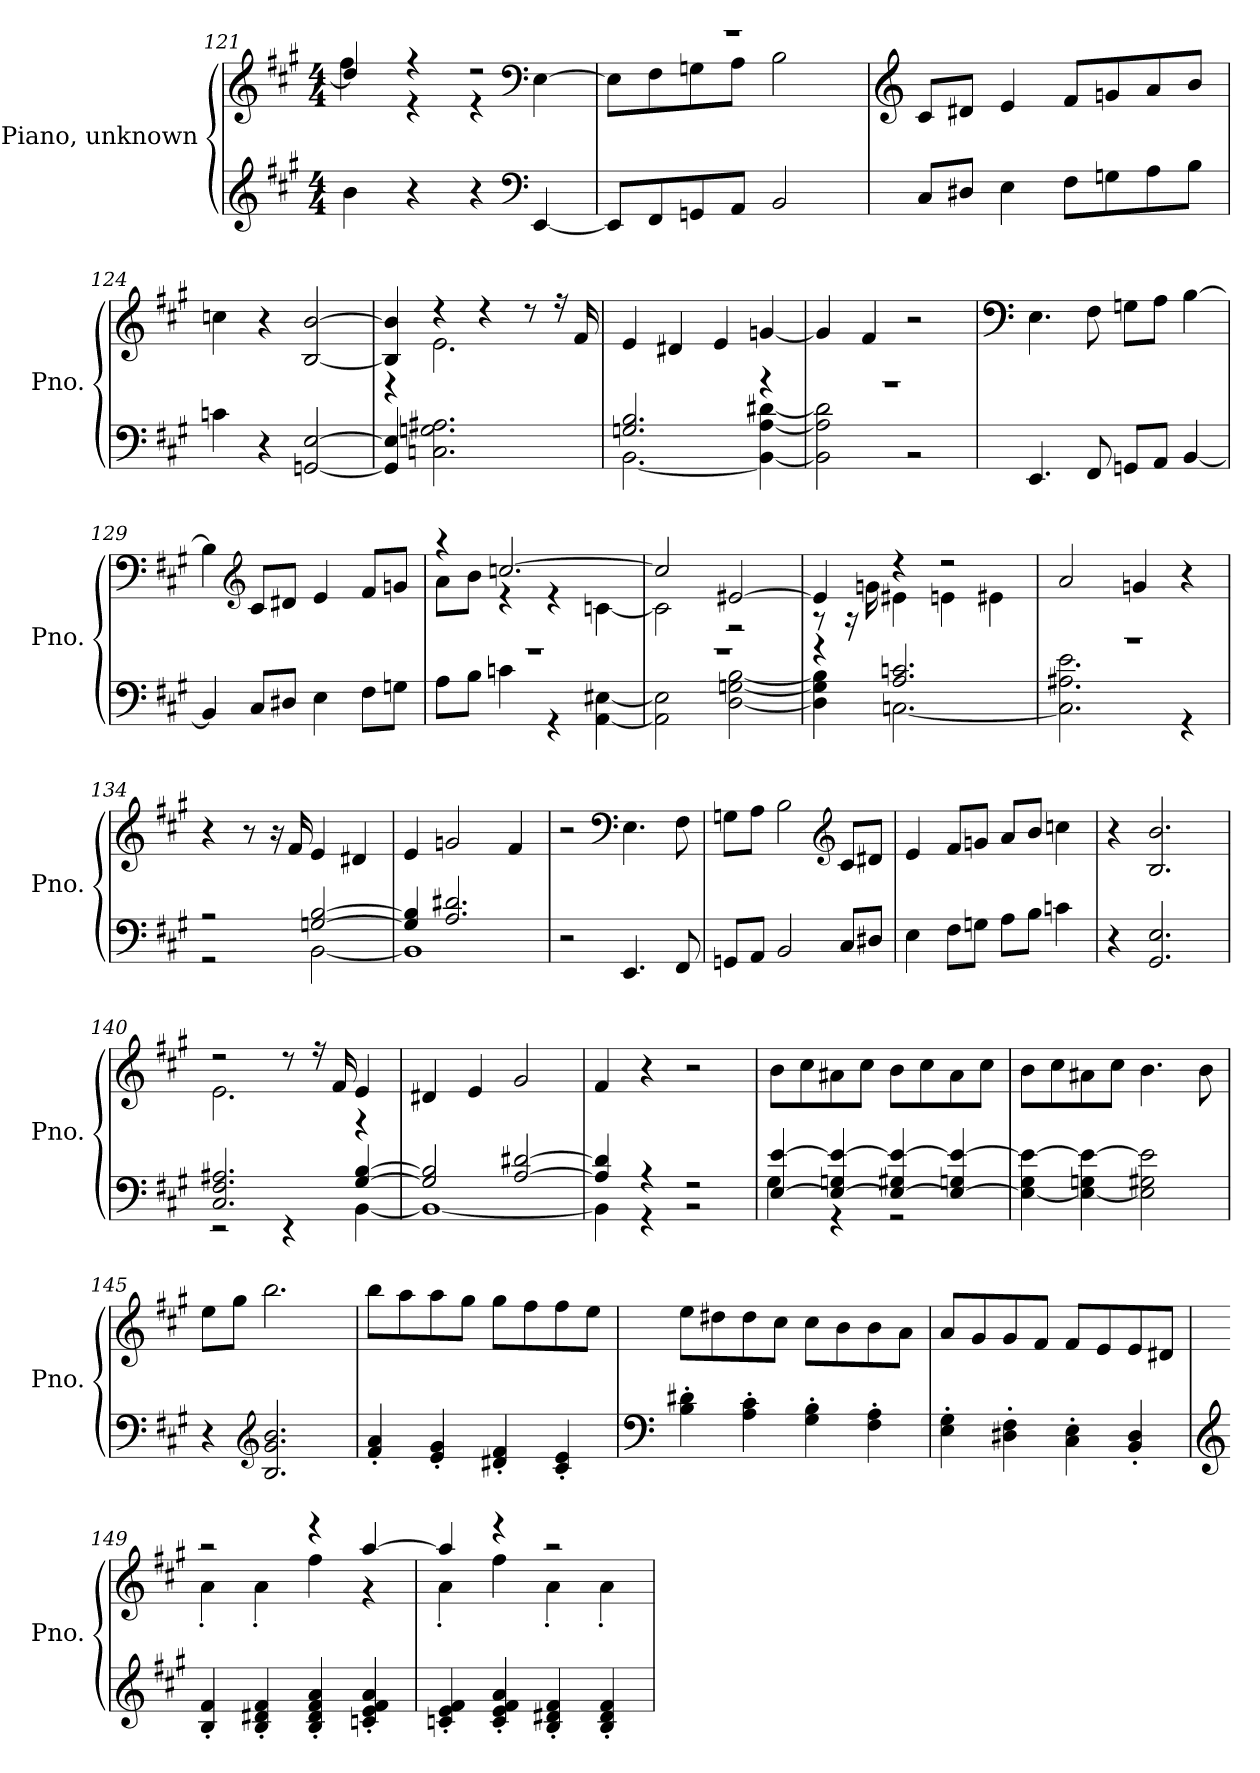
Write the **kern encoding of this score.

**kern	**kern
*part1	*part1
*staff2	*staff1
*I"Piano, unknown	*
*I'Pno.	*
*clefG2	*clefG2
*k[f#c#g#]	*k[f#c#g#]
*M4/4	*M4/4
=121	=121
*	*^
4b\	4dd#/]	4ff#\
4r	4r	4r
4r	2r	4r
*clefF4	*clefF4	*
[4EE/	.	[4E\
=122	=122	=122
8EE/L]	1r	8E\L]
8FF#/	.	8F#\
8GGn/	.	8Gn\
8AA/J	.	8A\J
2BB/	.	2B\
*	*v	*v
!!LO:PB:g=z
=123	=123
*	*clefG2
8C#/L	8c#/L
8D#X/J	8d#X/J
4E\	4e/
8F#\L	8f#/L
8Gn\	8gn/
8A\	8a/
8B\J	8b/J
=124	=124
4cn\	4ccn\
4r	4r
[2GGn/ [2E/	[2B/ [2b/
=125	=125
*	*^
4GG/] 4E/]	4B/] 4b/]	4r
2.Cn\ 2.Gn\ 2.A#X\	4r	2.e\
.	4r	.
.	8r	.
.	16r	.
.	16f#/	.
*	*v	*v
=126	=126
*^	*
2.Gn/ 2.B/	[2.BB\	4e/
.	.	4d#X/
.	.	4e/
4r	4BB\_ [4A\ [4d#X\	[4gn/
=127	=127	=127
1r	2BB\] 2A\] 2d#\]	4g/]
.	.	4f#/
.	2r	2r
*v	*v	*
=128	=128
*	*clefF4
4.EE/	4.E\
8FF#/	8F#\
8GGn/L	8Gn\L
8AA/J	8A\J
[4BB/	[4B\
!!LO:LB:g=z
=129	=129
4BB/]	4B\]
*	*clefG2
8C#/L	8c#/L
8D#X/J	8d#X/J
4E\	4e/
8F#\L	8f#/L
8Gn\J	8gn/J
=130	=130
*^	*^
1r	8A\L	4r	8a\L
.	8B\J	.	8b\J
.	4cn\	[2.ccn/	4r
.	4r	.	4r
.	[4AA\ [4E#X\	.	[4cn\
=131	=131	=131	=131
1r	2AA\] 2E#\]	2cc/]	2c\]
.	[2D\ [2Gn\ [2B\	[2e#X/	2r
=132	=132	=132	=132
4r	4D\] 4G\] 4B\]	4e#/]	8r
.	.	.	16r
.	.	.	16gn\
2.A/ 2.cn/	[2.Cn\	4r	4e#X\
.	.	2r	4en\
.	.	.	4e#X\
*	*	*v	*v
=133	=133	=133
1r	2.C\] 2.A#X\ 2.e\	2a/
.	.	4gn/
.	4r	4r
!!LO:LB:g=z
=134	=134	=134
2r	2r	4r
.	.	8r
.	.	16r
.	.	16f#/
[2Gn/ [2B/	[2BB\	4e/
.	.	4d#X/
=135	=135	=135
4G/] 4B/]	1BB]	4e/
2.A/ 2.d#X/	.	2gn/
.	.	4f#/
*v	*v	*
=136	=136
2r	2r
*	*clefF4
4.EE/	4.E\
8FF#/	8F#\
=137	=137
8GGn/L	8Gn\L
8AA/J	8A\J
2BB/	2B\
*	*clefG2
8C#/L	8c#/L
8D#X/J	8d#X/J
=138	=138
4E\	4e/
8F#\L	8f#/L
8Gn\J	8gn/J
8A\L	8a/L
8B\J	8b/J
4cn\	4ccn\
=139	=139
4r	4r
2.GG#/ 2.E/	2.B/ 2.b/
!!LO:LB:g=z
=140	=140
*^	*^
2.C#/ 2.F#/ 2.A#X/	2r	2r	2.e\
.	4r	8r	.
.	.	16r	.
.	.	16f#/	.
[4G#/ [4B/	[4BB\	4e/	4r
*	*	*v	*v
=141	=141	=141
2G#/] 2B/]	1BB_	4d#X/
.	.	4e/
[2A/ [2d#X/	.	2g#/
=142	=142	=142
4A/] 4d#/]	4BB\]	4f#/
4r	4r	4r
2r	2r	2r
=143	=143	=143
[4E/ [4e/	4G#\	8b\L
.	.	8cc#\
4E/_ 4Gn/ 4e/_	4r	8a#X\
.	.	8cc#\J
4E/_ 4G#X/ 4e/_	2r	8b\L
.	.	8cc#\
4E/_ 4Gn/ 4e/_	.	8a#\
.	.	8cc#\J
*v	*v	*
=144	=144
4E\_ 4G#\ 4e\_	8b\L
.	8cc#\
4E\_ 4Gn\ 4e\_	8a#X\
.	8cc#\J
2E\] 2G#X\ 2e\]	4.b\
.	8b\
=145	=145
4r	8ee\L
.	8gg#\J
*clefG2	*
2.B/ 2.g#/ 2.b/	2.bb\
!!LO:LB:g=z
=146	=146
4f#/' 4a/'	8bb\L
.	8aa\
4e/' 4g#/'	8aa\
.	8gg#\J
4d#X/' 4f#/'	8gg#\L
.	8ff#\
4c#/' 4e/'	8ff#\
.	8ee\J
=147	=147
*clefF4	*
4B\' 4d#X\'	8ee\L
.	8dd#X\
4A\' 4c#\'	8dd#\
.	8cc#\J
4G#\' 4B\'	8cc#\L
.	8b\
4F#\' 4A\'	8b\
.	8a\J
=148	=148
4E\' 4G#\'	8a/L
.	8g#/
4D#X\' 4F#\'	8g#/
.	8f#/J
4C#\' 4E\'	8f#/L
.	8e/
4BB/' 4D#/'	8e/
.	8d#X/J
=149	=149
*clefG2	*
*	*^
4B/' 4f#/'	2r	4a'\
4B/' 4d#X/' 4f#/'	.	4a'\
4B/' 4d#/' 4f#/' 4a/'	4r	4ff#\
4cn/' 4e/' 4f#/' 4a/'	[4aa/	4r
!!LO:LB:g=z	!!
=150	=150	=150
4cn/' 4e/' 4f#/'	4aa/]	4a'\
4c/' 4e/' 4f#/' 4a/'	4r	4ff#\
4B/' 4d#X/' 4f#/'	2r	4a'\
4B/' 4d#/' 4f#/'	.	4a'\
*	*v	*v
=	=
*-	*-
